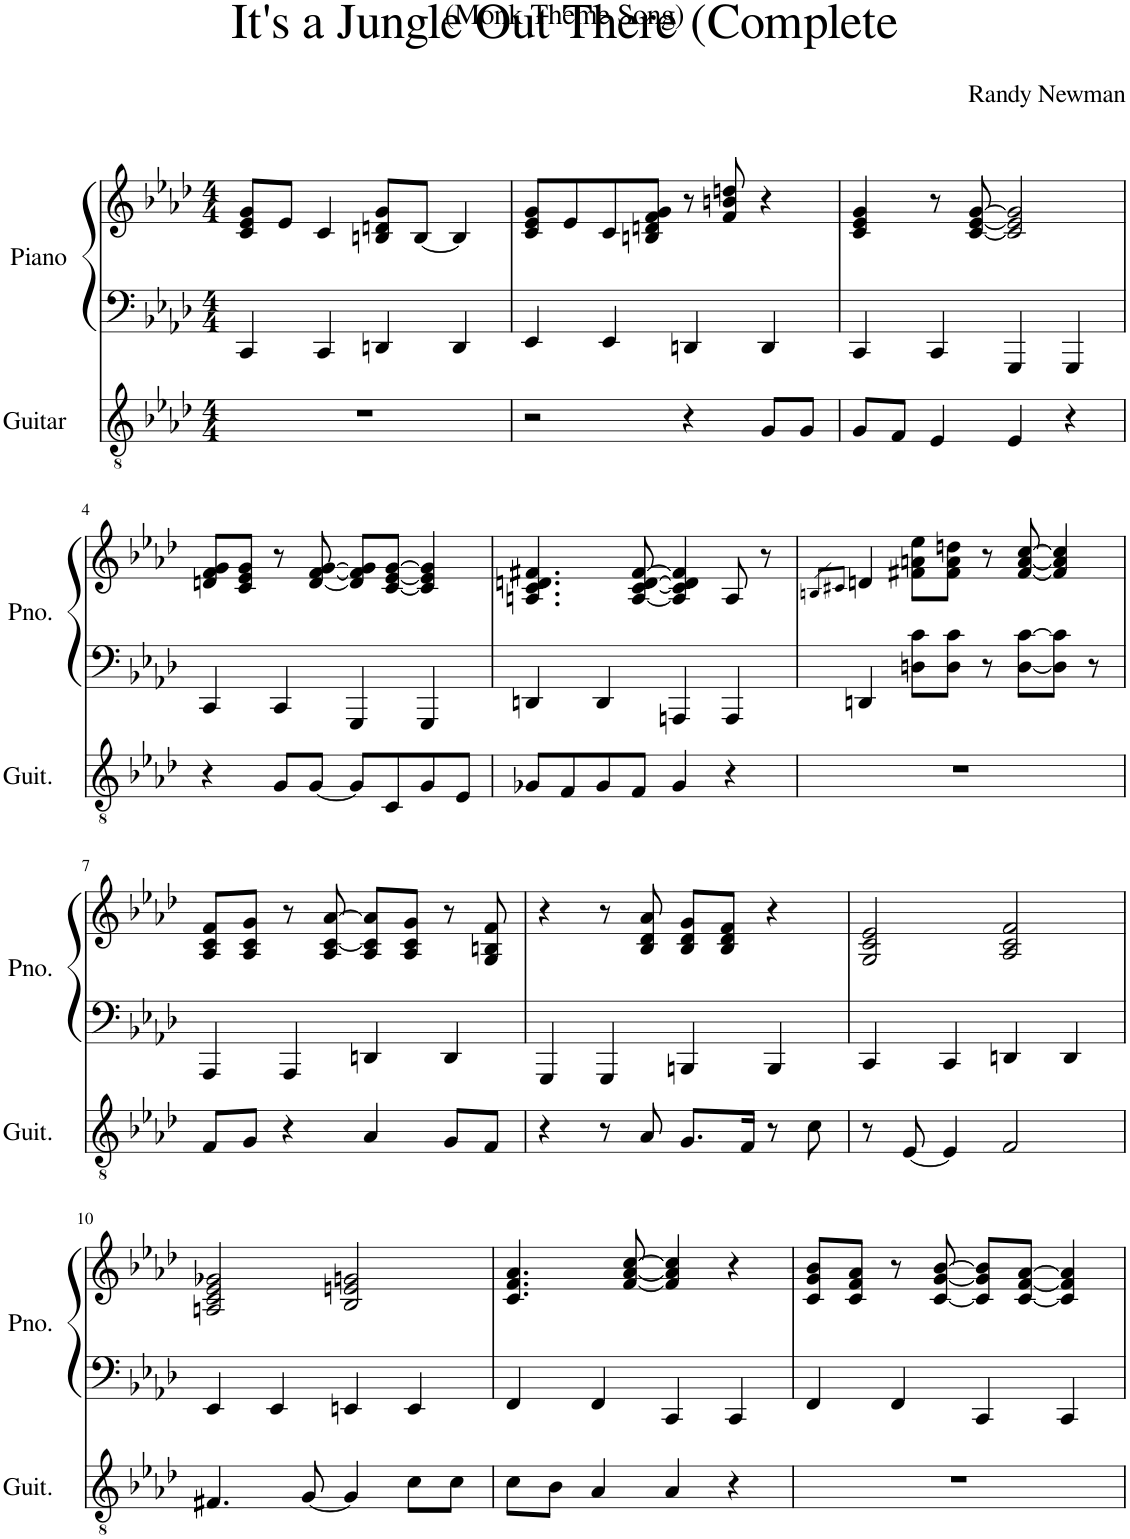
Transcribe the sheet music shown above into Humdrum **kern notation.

**kern	**kern	**kern
*part2	*part1	*part1
*staff3	*staff2	*staff1
*I"Guitar	*I"Piano	*
*I'Guit.	*I'Pno.	*
*clefGv2	*clefF4	*clefG2
*k[b-e-a-d-]	*k[b-e-a-d-]	*k[b-e-a-d-]
*M4/4	*M4/4	*M4/4
=1	=1	=1
1r	4CC/	8c/ 8e-/ 8g/L
.	.	8e-/J
.	4CC/	4c/
.	4DDn/	8Bn/ 8dn/ 8g/L
.	.	[8B/J
.	4DD/	4B/]
=2	=2	=2
2r	4EE-/	8c/ 8e-/ 8g/L
.	.	8e-/
.	4EE-/	8c/
.	.	8Bn/ 8dn/ 8f/ 8g/J
4r	4DDn/	8r
.	.	8f/ 8bn/ 8ddn/
8G/L	4DD/	4r
8G/J	.	.
=3	=3	=3
8G/L	4CC/	4c/ 4e-/ 4g/
8F/J	.	.
4E-/	4CC/	8r
.	.	[8c/ [8e-/ [8g/
4E-/	4GGG/	2c/] 2e-/] 2g/]
4r	4GGG/	.
!!LO:LB:g=z
=4	=4	=4
4r	4CC/	8dn/ 8f/ 8g/L
.	.	8c/ 8e-/ 8g/J
8G/L	4CC/	8r
[8G/J	.	[8d/ [8f/ [8g/
8G/L]	4GGG/	8d/] 8f/] 8g/]L
8C/	.	[8c/ [8e-/ [8g/J
8G/	4GGG/	4c/] 4e-/] 4g/]
8E-/J	.	.
=5	=5	=5
8G-X/L	4DDn/	4.An/ 4.c/ 4.dn/ 4.f#X/
8F/	.	.
8G-/	4DD/	.
8F/J	.	[8A/ [8c/ [8d/ [8f#/
4G-/	4AAAn/	4A/] 4c/] 4d/] 4f#/]
4r	4AAA/	8A/
.	.	8r
=6	=6	=6
.	.	8qBn/L
.	.	8qc#X/J
1r	4DDn/	4dn/
.	8Dn\ 8c\L	8f#X\ 8an\ 8ee-\L
.	8D\ 8c\J	8f#\ 8a\ 8ddn\J
.	8r	8r
.	[8D\ [8c\L	[8f#/ [8a/ [8cc/
.	8D\] 8c\]J	4f#/] 4a/] 4cc/]
.	8r	.
!!LO:LB:g=z
=7	=7	=7
8F/L	4AAA-/	8A-/ 8c/ 8f/L
8G/J	.	8A-/ 8c/ 8g/J
4r	4AAA-/	8r
.	.	8A-/ [8c/ [8a-/
4A-/	4DDn/	8A-/ 8c/] 8a-/]L
.	.	8A-/ 8c/ 8g/J
8G/L	4DD/	8r
8F/J	.	8G/ 8Bn/ 8f/
=8	=8	=8
4r	4GGG/	4r
8r	4GGG/	8r
8A-/	.	8B-/ 8d-/ 8a-/
8.G/L	4BBBn/	8B-/ 8d-/ 8g/L
.	.	8B-/ 8d-/ 8f/J
16F/Jk	.	.
8r	4BBB/	4r
8c\	.	.
=9	=9	=9
8r	4CC/	2G/ 2c/ 2e-/
[8E-/	.	.
4E-/]	4CC/	.
2F/	4DDn/	2A-/ 2c/ 2f/
.	4DD/	.
!!LO:LB:g=z
=10	=10	=10
4.F#X/	4EE-/	2An/ 2c/ 2e-/ 2g-X/
.	4EE-/	.
[8G/	.	.
4G/]	4EEn/	2B-/ 2en/ 2gn/
8c\L	4EE/	.
8c\J	.	.
=11	=11	=11
8c\L	4FF/	4.c/ 4.f/ 4.a-/
8B-\J	.	.
4A-/	4FF/	.
.	.	[8f/ [8a-/ [8cc/
4A-/	4CC/	4f/] 4a-/] 4cc/]
4r	4CC/	4r
=12	=12	=12
1r	4FF/	8c/ 8g/ 8b-/L
.	.	8c/ 8f/ 8a-/J
.	4FF/	8r
.	.	[8c/ [8g/ [8b-/
.	4CC/	8c/] 8g/] 8b-/]L
.	.	[8c/ [8f/ [8a-/J
.	4CC/	4c/] 4f/] 4a-/]
=	=	=
*-	*-	*-
